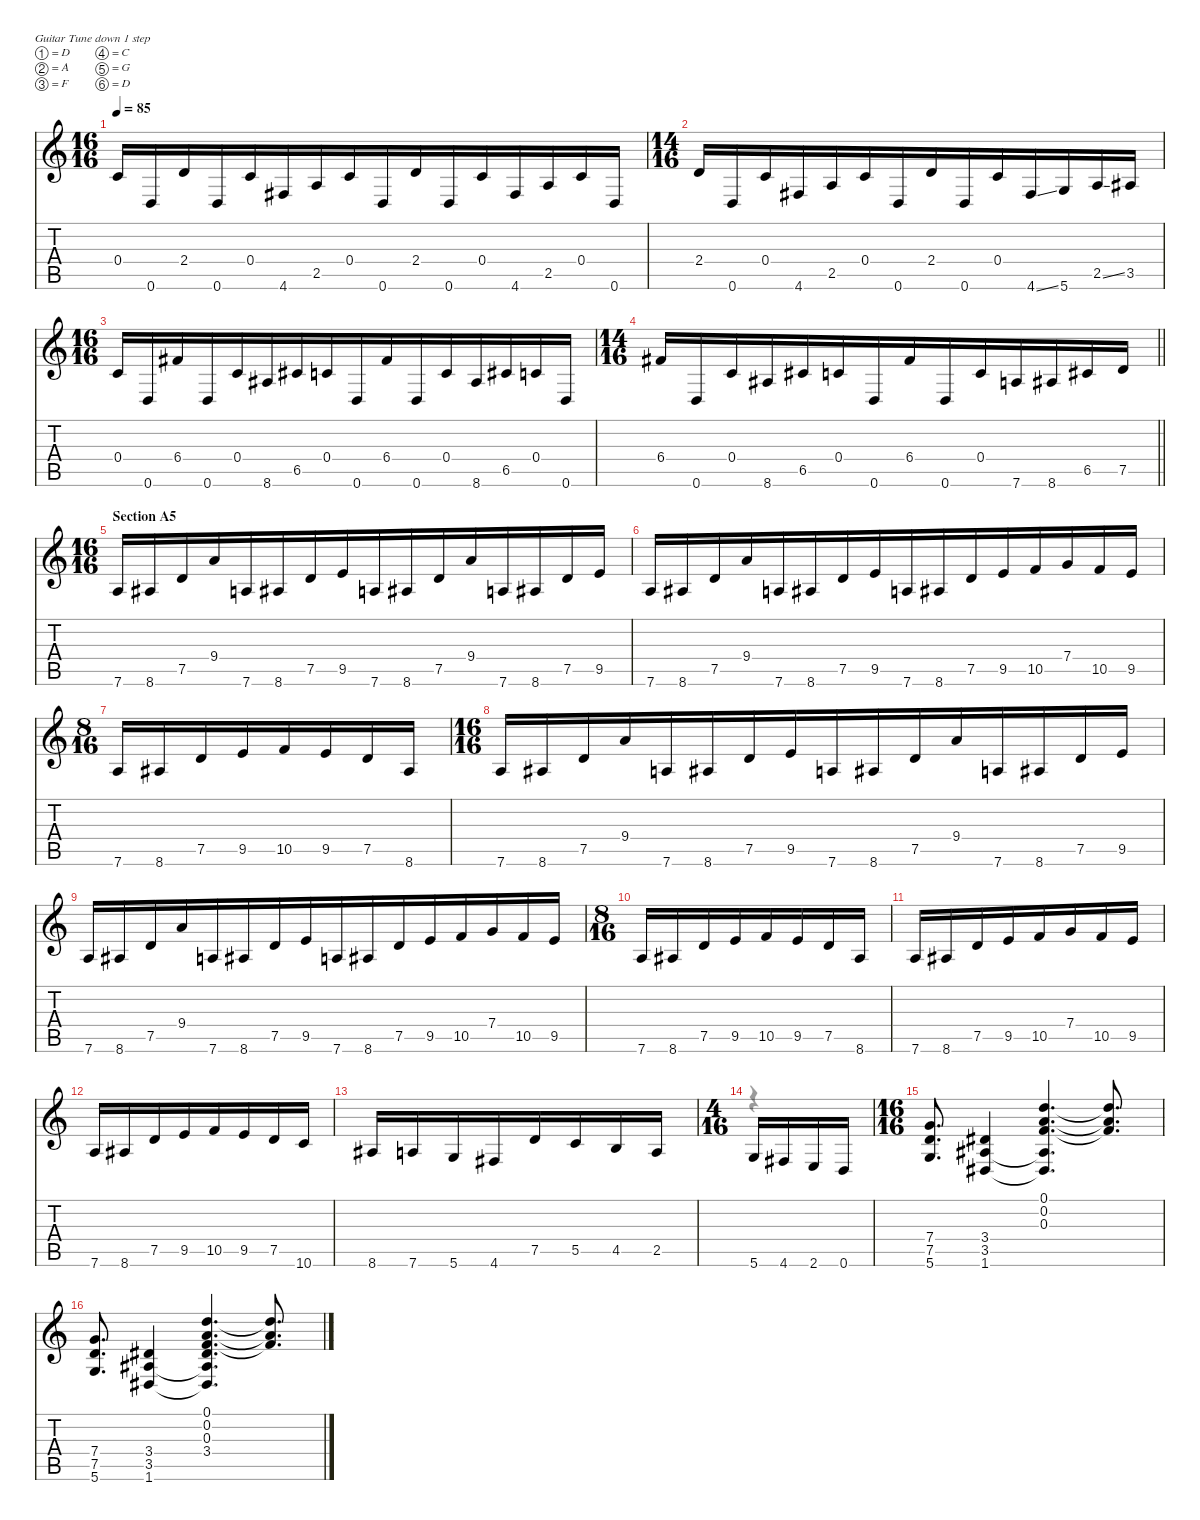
\defaultSystemsLayout 4
\hideDynamics
\bracketExtendMode nobrackets
\singleTrackTrackNamePolicy hidden
\multiTrackTrackNamePolicy hidden
\firstSystemTrackNameMode fullname
\firstSystemTrackNameOrientation horizontal
\otherSystemsTrackNameOrientation horizontal
\track ("Distortion 1" "dist.guit.") {defaultSystemsLayout 4 instrument distortionguitar}
\staff {score tabs}
\tuning (D4 A3 F3 C3 G2 D2)
\voice
\ts (16 16)
\beaming (8 8)
\tempo 85
\clef g2
\ks c
0.4.16{dy f beam Up} 0.6.16{beam Up} 2.4.16{beam Up} 0.6.16{beam Up} 0.4.16{beam Up} 4.6{acc #}.16{beam Up} 2.5.16{beam Up} 0.4.16{beam Up} 0.6.16{beam Up} 2.4.16{beam Up} 0.6.16{beam Up} 0.4.16{beam Up} 4.6{acc #}.16{beam Up} 2.5.16{beam Up} 0.4.16{beam Up} 0.6.16{beam Up} |
\ts (14 16)
\beaming (8 7)
2.4.16{beam Up} 0.6.16{beam Up} 0.4.16{beam Up} 4.6{acc #}.16{beam Up} 2.5.16{beam Up} 0.4.16{beam Up} 0.6.16{beam Up} 2.4.16{beam Up} 0.6.16{beam Up} 0.4.16{beam Up} 4.6{ss acc #}.16{beam Up} 5.6.16{beam Up} 2.5{ss}.16{beam Up} 3.5{acc #}.16{beam Up} |
\ts (16 16)
\beaming (8 8)
0.4.16{beam Up} 0.6.16{beam Up} 6.4{acc #}.16{beam Up} 0.6.16{beam Up} 0.4.16{beam Up} 8.6{acc #}.16{beam Up} 6.5{acc #}.16{beam Up} 0.4.16{beam Up} 0.6.16{beam Up} 6.4{acc #}.16{beam Up} 0.6.16{beam Up} 0.4.16{beam Up} 8.6{acc #}.16{beam Up} 6.5{acc #}.16{beam Up} 0.4.16{beam Up} 0.6.16{beam Up} |
\ts (14 16)
\beaming (8 7)
\barLineRight lightlight
6.4{acc #}.16{beam Up} 0.6.16{beam Up} 0.4.16{beam Up} 8.6{acc #}.16{beam Up} 6.5{acc #}.16{beam Up} 0.4.16{beam Up} 0.6.16{beam Up} 6.4{acc #}.16{beam Up} 0.6.16{beam Up} 0.4.16{beam Up} 7.6.16{beam Up} 8.6{acc #}.16{beam Up} 6.5{acc #}.16{beam Up} 7.5.16{beam Up} |
\ts (16 16)
\beaming (8 8)
\section ("" "Section A5")
7.6.16{beam Up} 8.6{acc #}.16{beam Up} 7.5.16{beam Up} 9.4.16{beam Up} 7.6.16{beam Up} 8.6{acc #}.16{beam Up} 7.5.16{beam Up} 9.5.16{beam Up} 7.6.16{beam Up} 8.6{acc #}.16{beam Up} 7.5.16{beam Up} 9.4.16{beam Up} 7.6.16{beam Up} 8.6{acc #}.16{beam Up} 7.5.16{beam Up} 9.5.16{beam Up} |
7.6.16{beam Up} 8.6{acc #}.16{beam Up} 7.5.16{beam Up} 9.4.16{beam Up} 7.6.16{beam Up} 8.6{acc #}.16{beam Up} 7.5.16{beam Up} 9.5.16{beam Up} 7.6.16{beam Up} 8.6{acc #}.16{beam Up} 7.5.16{beam Up} 9.5.16{beam Up} 10.5.16{beam Up} 7.4.16{beam Up} 10.5.16{beam Up} 9.5.16{beam Up} |
\ts (8 16)
\beaming (8 4)
7.6.16{beam Up} 8.6{acc #}.16{beam Up} 7.5.16{beam Up} 9.5.16{beam Up} 10.5.16{beam Up} 9.5.16{beam Up} 7.5.16{beam Up} 8.6{acc #}.16{beam Up} |
\ts (16 16)
\beaming (8 8)
7.6.16{beam Up} 8.6{acc #}.16{beam Up} 7.5.16{beam Up} 9.4.16{beam Up} 7.6.16{beam Up} 8.6{acc #}.16{beam Up} 7.5.16{beam Up} 9.5.16{beam Up} 7.6.16{beam Up} 8.6{acc #}.16{beam Up} 7.5.16{beam Up} 9.4.16{beam Up} 7.6.16{beam Up} 8.6{acc #}.16{beam Up} 7.5.16{beam Up} 9.5.16{beam Up} |
7.6.16{beam Up} 8.6{acc #}.16{beam Up} 7.5.16{beam Up} 9.4.16{beam Up} 7.6.16{beam Up} 8.6{acc #}.16{beam Up} 7.5.16{beam Up} 9.5.16{beam Up} 7.6.16{beam Up} 8.6{acc #}.16{beam Up} 7.5.16{beam Up} 9.5.16{beam Up} 10.5.16{beam Up} 7.4.16{beam Up} 10.5.16{beam Up} 9.5.16{beam Up} |
\ts (8 16)
\beaming (8 4)
7.6.16{beam Up} 8.6{acc #}.16{beam Up} 7.5.16{beam Up} 9.5.16{beam Up} 10.5.16{beam Up} 9.5.16{beam Up} 7.5.16{beam Up} 8.6{acc #}.16{beam Up} |
7.6.16{beam Up} 8.6{acc #}.16{beam Up} 7.5.16{beam Up} 9.5.16{beam Up} 10.5.16{beam Up} 7.4.16{beam Up} 10.5.16{beam Up} 9.5.16{beam Up} |
7.6.16{beam Up} 8.6{acc #}.16{beam Up} 7.5.16{beam Up} 9.5.16{beam Up} 10.5.16{beam Up} 9.5.16{beam Up} 7.5.16{beam Up} 10.6.16{beam Up} |
8.6{acc #}.16{beam Up} 7.6.16{beam Up} 5.6.16{beam Up} 4.6{acc #}.16{beam Up} 7.5.16{beam Up} 5.5.16{beam Up} 4.5.16{beam Up} 2.5.16{beam Up} |
\ts (4 16)
\beaming (8 2)
5.6.16{beam Up} 4.6{acc #}.16{beam Up} 2.6.16{beam Up} 0.6.16{beam Up} |
\ts (16 16)
\beaming (8 8)
(7.4 7.5 5.6).8{d beam Up} (3.4{acc #} 3.5{acc #} 1.6{acc #}).4{beam Up} (0.1 0.2 0.3 3.5{t acc #} 1.6{t acc #}).4{d beam Up} (0.1{t} 0.2{t} 0.3{t}).8{d beam Up} |
(7.4 7.5 5.6).8{d beam Up} (3.4{acc #} 3.5{acc #} 1.6{acc #}).4{beam Up} (0.1 0.2 0.3 3.4{acc #} 3.5{t acc #} 1.6{t acc #}).4{d beam Up} (0.1{t} 0.2{t} 0.3{t}).8{d beam Up}
\voice
\clef g2
\ottava regular
\simile none
\ks c
|
|
|
\barLineRight lightlight
|
|
|
|
|
|
|
|
|
|
r.4{dy mf beam Down} |
|
